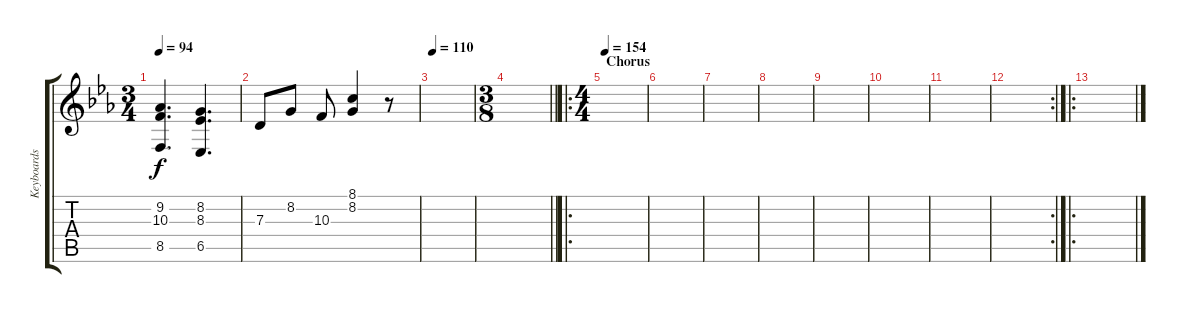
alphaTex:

\track ("Keyboards" "Keyboards") {instrument stringensemble1}
\staff {score tabs}
\tuning (E4 B3 G3 D3 A2 E2) {hide}
\ts (3 4)
\tempo 94
\clef g2
\ks cminor
(9.2 10.3 8.5).4{d dy f} (8.2 8.3 6.5).4{d} |
7.3.8 8.2.8 10.3.8 (8.1 8.2).4 r.8 |
\tempo 110
|
\ts (3 8)
\barLineRight lightlight
|
\ro
\ts (4 4)
\section ("" "Chorus")
\tempo 154
|
|
|
|
|
|
|
\rc 2
|
\ro
